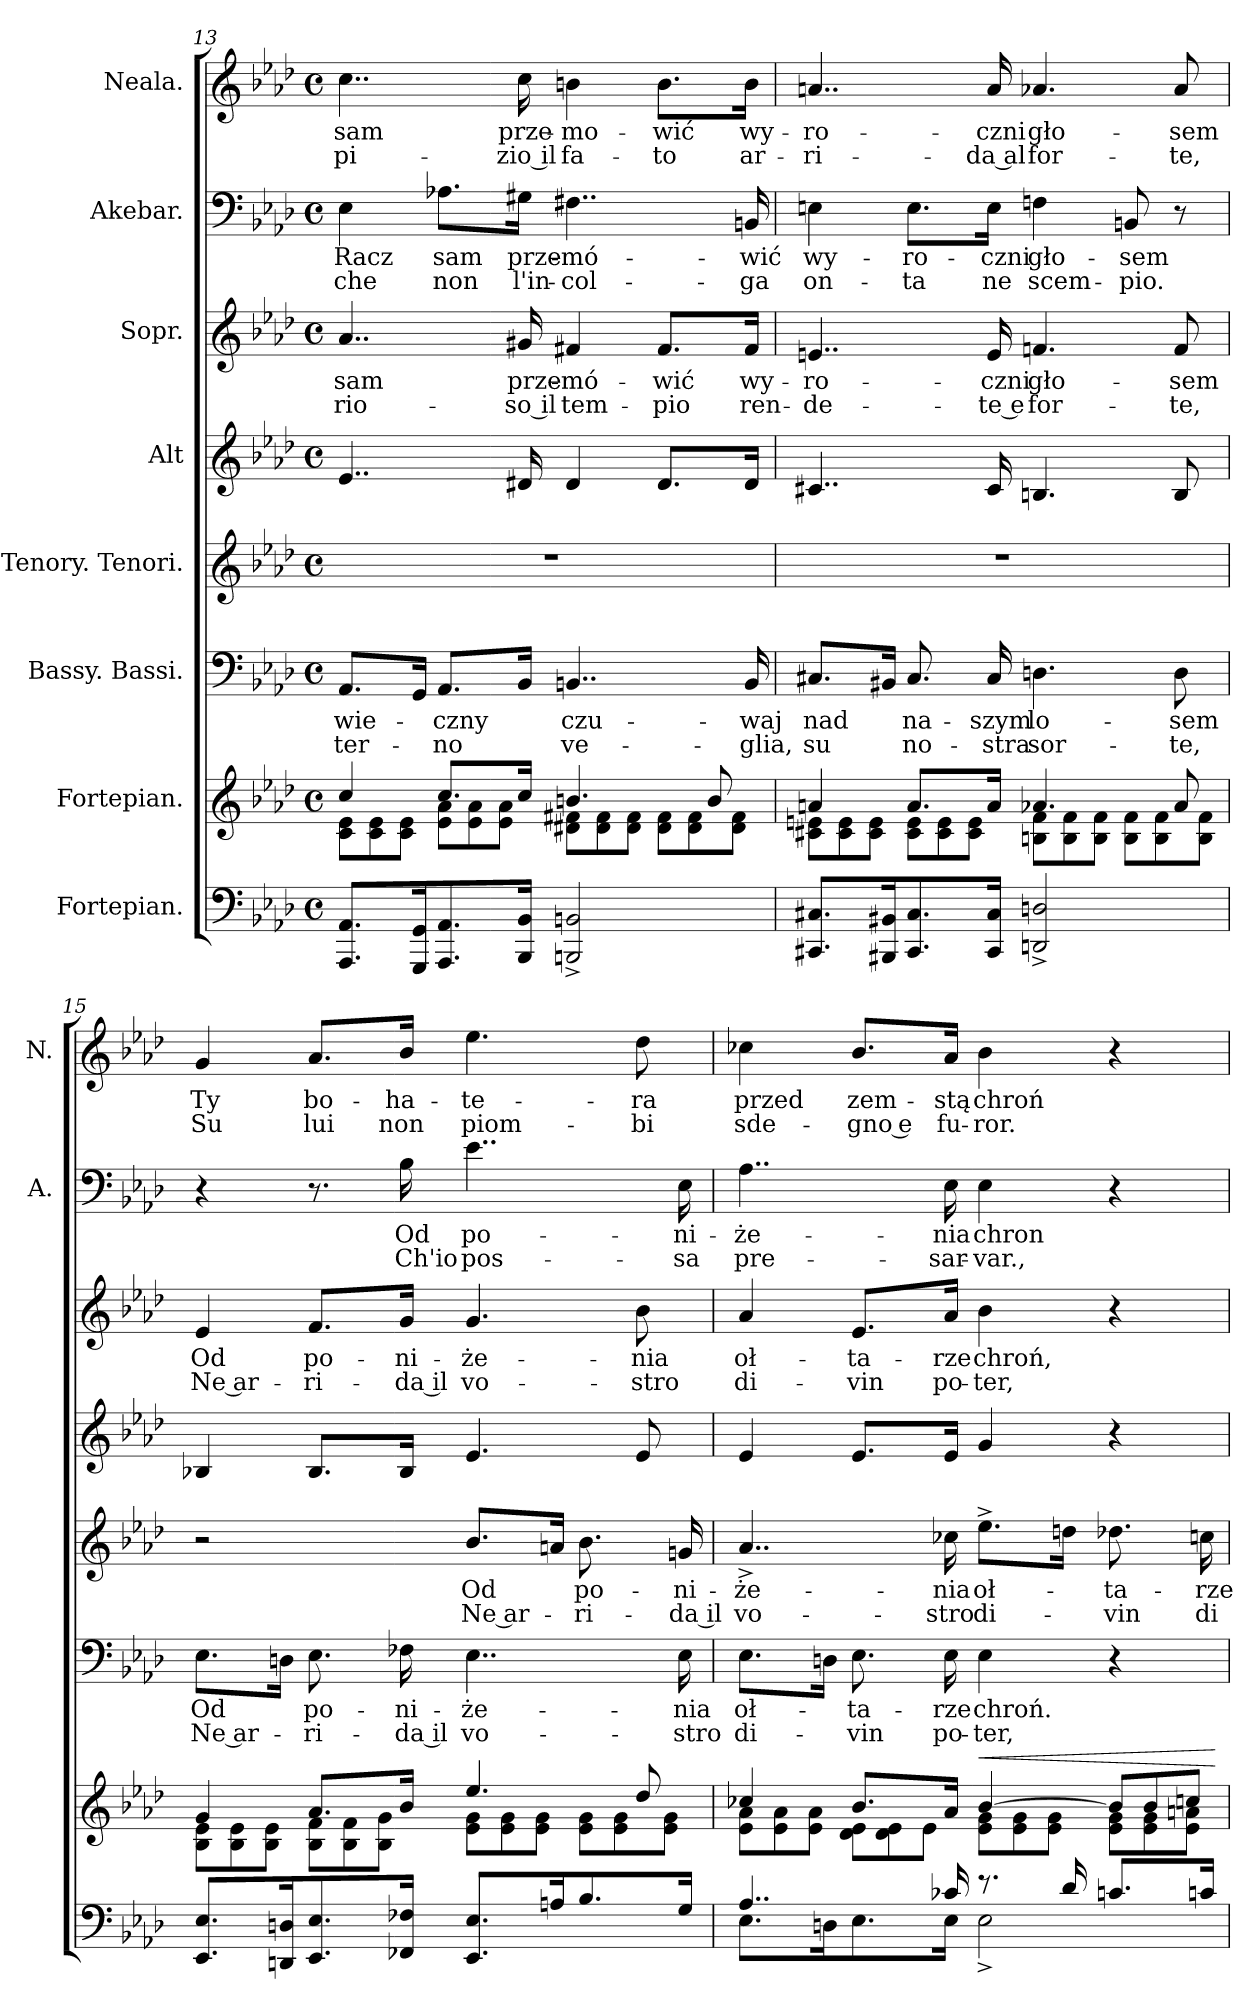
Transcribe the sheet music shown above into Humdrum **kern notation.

**kern	**kern	**dynam	**kern	**text	**text	**kern	**text	**text	**kern	**kern	**text	**text	**kern	**text	**text	**kern	**text	**text
*part8	*part7	*part7	*part6	*part6	*part6	*part5	*part5	*part5	*part4	*part3	*part3	*part3	*part2	*part2	*part2	*part1	*part1	*part1
*staff8	*staff7	*staff7	*staff6	*staff6	*staff6	*staff5	*staff5	*staff5	*staff4	*staff3	*staff3	*staff3	*staff2	*staff2	*staff2	*staff1	*staff1	*staff1
*I"Fortepian.	*I"Fortepian.	*	*I"Bassy. Bassi.	*	*	*I"Tenory. Tenori.	*	*	*I"Alt	*I"Sopr.	*	*	*I"Akebar.	*	*	*I"Neala.	*	*
*	*	*	*	*	*	*	*	*	*	*	*	*	*I'A.	*	*	*I'N.	*	*
*clefF4	*clefG2	*	*clefF4	*	*	*clefG2	*	*	*clefG2	*clefG2	*	*	*clefF4	*	*	*clefG2	*	*
*k[b-e-a-d-]	*k[b-e-a-d-]	*	*k[b-e-a-d-]	*	*	*k[b-e-a-d-]	*	*	*k[b-e-a-d-]	*k[b-e-a-d-]	*	*	*k[b-e-a-d-]	*	*	*k[b-e-a-d-]	*	*
*A-:	*A-:	*	*A-:	*	*	*A-:	*	*	*A-:	*A-:	*	*	*A-:	*	*	*A-:	*	*
*M4/4	*M4/4	*	*M4/4	*	*	*M4/4	*	*	*M4/4	*M4/4	*	*	*M4/4	*	*	*M4/4	*	*
*met(c)	*met(c)	*	*met(c)	*	*	*met(c)	*	*	*met(c)	*met(c)	*	*	*met(c)	*	*	*met(c)	*	*
=13	=13	=13	=13	=13	=13	=13	=13	=13	=13	=13	=13	=13	=13	=13	=13	=13	=13	=13
*	*^	*	*	*	*	*	*	*	*	*	*	*	*	*	*	*	*	*
*	*	*Xtuplet	*	*	*	*	*	*	*	*	*	*	*	*	*	*	*	*	*
8.AAA-/ 8.AA-/L	4cc/	12c\ 12e-\L	.	8.AA-/L	-wie-	-ter-	1r	.	.	4..e-/	4..a-/	sam	-rio-	4E-\	Racz	che	4..cc\	sam	-pi-
.	.	12c\ 12e-\	.	.	.	.	.	.	.	.	.	.	.	.	.	.	.	.	.
.	.	12c\ 12e-\J	.	.	.	.	.	.	.	.	.	.	.	.	.	.	.	.	.
16GGG/ 16GG/K	.	.	.	16GG/Jk	.	.	.	.	.	.	.	.	.	.	.	.	.	.	.
8.AAA-/ 8.AA-/	8.cc/L	12e-\ 12a-\L	.	8.AA-/L	-czny	-no	.	.	.	.	.	.	.	8.A-X\L	sam	non	.	.	.
.	.	12e-\ 12a-\	.	.	.	.	.	.	.	.	.	.	.	.	.	.	.	.	.
.	.	12e-\ 12a-\J	.	.	.	.	.	.	.	.	.	.	.	.	.	.	.	.	.
16BBB-/ 16BB-/Jk	16cc/Jk	.	.	16BB-/Jk	.	.	.	.	.	16d#X/	16g#X/	prze-	-so il	16G#X\Jk	prze-	l'in-	16cc\	prze-	-zio il
2BBBn^>/ 2BBn^>/	4.bn/	12d#X\ 12f#X\L	.	4..BBn/	czu-	ve-	.	.	.	4d#/	4f#X/	-mó-	tem-	4..F#X\	-mó-	-col-	4bn\	-mo-	fa-
.	.	12d#\ 12f#\	.	.	.	.	.	.	.	.	.	.	.	.	.	.	.	.	.
.	.	12d#\ 12f#\J	.	.	.	.	.	.	.	.	.	.	.	.	.	.	.	.	.
.	.	12d#\ 12f#\L	.	.	.	.	.	.	.	8.d#/L	8.f#/L	-wić	-pio	.	.	.	8.b\L	-wić	-to
.	.	12d#\ 12f#\	.	.	.	.	.	.	.	.	.	.	.	.	.	.	.	.	.
.	8b/	.	.	.	.	.	.	.	.	.	.	.	.	.	.	.	.	.	.
.	.	12d#\ 12f#\J	.	.	.	.	.	.	.	.	.	.	.	.	.	.	.	.	.
.	.	.	.	16BB/	-waj	-glia,	.	.	.	16d#/Jk	16f#/Jk	wy-	ren-	16BBn/	-wić	-ga	16b\Jk	wy-	ar-
=14	=14	=14	=14	=14	=14	=14	=14	=14	=14	=14	=14	=14	=14	=14	=14	=14	=14	=14	=14
8.CC#X/ 8.C#X/L	4an/	12c#X\ 12en\L	.	8.C#X/L	nad	su	1r	.	.	4..c#X/	4..en/	-ro-	-de-	4En\	wy-	on-	4..an/	-ro-	-ri-
.	.	12c#\ 12e\	.	.	.	.	.	.	.	.	.	.	.	.	.	.	.	.	.
.	.	12c#\ 12e\J	.	.	.	.	.	.	.	.	.	.	.	.	.	.	.	.	.
16BBB#X/ 16BB#X/K	.	.	.	16BB#X/Jk	.	.	.	.	.	.	.	.	.	.	.	.	.	.	.
8.CC#/ 8.C#/	8.a/L	12c#\ 12e\L	.	8.C#/	na-	no-	.	.	.	.	.	.	.	8.E\L	-ro-	-ta	.	.	.
.	.	12c#\ 12e\	.	.	.	.	.	.	.	.	.	.	.	.	.	.	.	.	.
.	.	12c#\ 12e\J	.	.	.	.	.	.	.	.	.	.	.	.	.	.	.	.	.
16CC#/ 16C#/Jk	16a/Jk	.	.	16C#/	-szym	-stra	.	.	.	16c#/	16e/	-czni	-te e	16E\Jk	-czni	ne	16a/	-czni	-da al
2DDn^/ 2Dn^/	4.a-X/	12Bn\ 12f\L	.	4.Dn\	lo-	sor-	.	.	.	4.Bn/	4.fn/	gło-	for-	4Fn\	gło-	scem-	4.a-X/	gło-	for-
.	.	12B\ 12f\	.	.	.	.	.	.	.	.	.	.	.	.	.	.	.	.	.
.	.	12B\ 12f\J	.	.	.	.	.	.	.	.	.	.	.	.	.	.	.	.	.
.	.	12B\ 12f\L	.	.	.	.	.	.	.	.	.	.	.	8BBn/	-sem	-pio.	.	.	.
.	.	12B\ 12f\	.	.	.	.	.	.	.	.	.	.	.	.	.	.	.	.	.
.	8a-/	.	.	8D\	-sem	-te,	.	.	.	8B/	8f/	-sem	-te,	8r	.	.	8a-/	-sem	-te,
.	.	12B\ 12f\J	.	.	.	.	.	.	.	.	.	.	.	.	.	.	.	.	.
=15	=15	=15	=15	=15	=15	=15	=15	=15	=15	=15	=15	=15	=15	=15	=15	=15	=15	=15	=15
8.EE-/ 8.E-/L	4g/	12B-\ 12e-\L	.	8.E-\L	Od	Ne ar-	2r	.	.	4B-X/	4e-/	Od	Ne ar-	4r	.	.	4g/	Ty	Su
.	.	12B-\ 12e-\	.	.	.	.	.	.	.	.	.	.	.	.	.	.	.	.	.
.	.	12B-\ 12e-\J	.	.	.	.	.	.	.	.	.	.	.	.	.	.	.	.	.
16DDn/ 16Dn/K	.	.	.	16Dn\Jk	.	.	.	.	.	.	.	.	.	.	.	.	.	.	.
8.EE-/ 8.E-/	8.a-/L	12B-\ 12f\L	.	8.E-\	po-	-ri-	.	.	.	8.B-/L	8.f/L	po-	-ri-	8.r	.	.	8.a-/L	bo-	lui
.	.	12B-\ 12f\	.	.	.	.	.	.	.	.	.	.	.	.	.	.	.	.	.
.	.	12B-\ 12g\J	.	.	.	.	.	.	.	.	.	.	.	.	.	.	.	.	.
16FF-X/ 16F-X/Jk	16b-/Jk	.	.	16F-X\	-ni-	-da il	.	.	.	16B-/Jk	16g/Jk	-ni-	-da il	16B-\	Od	Ch'io	16b-/Jk	-ha-	non
8.EE-/ 8.E-/L	4.ee-/	12e-\ 12g\L	.	4..E-\	-że-	vo-	8.b-/L	Od	Ne ar-	4.e-/	4.g/	-że-	vo-	4..e-\	po-	pos-	4.ee-\	-te-	piom-
.	.	12e-\ 12g\	.	.	.	.	.	.	.	.	.	.	.	.	.	.	.	.	.
.	.	12e-\ 12g\J	.	.	.	.	.	.	.	.	.	.	.	.	.	.	.	.	.
16An/K	.	.	.	.	.	.	16an/Jk	.	.	.	.	.	.	.	.	.	.	.	.
8.B-/	.	12e-\ 12g\L	.	.	.	.	8.b-\	po-	-ri-	.	.	.	.	.	.	.	.	.	.
.	.	12e-\ 12g\	.	.	.	.	.	.	.	.	.	.	.	.	.	.	.	.	.
.	8dd-/	.	.	.	.	.	.	.	.	8e-/	8b-\	-nia	-stro	.	.	.	8dd-\	-ra	-bi
.	.	12e-\ 12g\J	.	.	.	.	.	.	.	.	.	.	.	.	.	.	.	.	.
16G/Jk	.	.	.	16E-\	-nia	-stro	16gn/	-ni-	-da il	.	.	.	.	16E-\	-ni-	-sa	.	.	.
=16	=16	=16	=16	=16	=16	=16	=16	=16	=16	=16	=16	=16	=16	=16	=16	=16	=16	=16	=16
*^	*	*	*	*	*	*	*	*	*	*	*	*	*	*	*	*	*	*	*
4..A-/	8.E-\L	4cc-X/	12e-\ 12a-\L	.	8.E-\L	oł-	di-	4..a-^>/	-że-	vo-	4e-/	4a-/	oł-	di-	4..A-\	-że-	pre-	4cc-X\	przed	sde-
.	.	.	12e-\ 12a-\	.	.	.	.	.	.	.	.	.	.	.	.	.	.	.	.	.
.	.	.	12e-\ 12a-\J	.	.	.	.	.	.	.	.	.	.	.	.	.	.	.	.	.
.	16Dn\K	.	.	.	16Dn\Jk	.	.	.	.	.	.	.	.	.	.	.	.	.	.	.
.	8.E-\	8.b-/L	12d-\ 12e-\L	.	8.E-\	-ta-	-vin	.	.	.	8.e-/L	8.e-/L	-ta-	-vin	.	.	.	8.b-/L	zem-	-gno e
.	.	.	12d-\ 12e-\	.	.	.	.	.	.	.	.	.	.	.	.	.	.	.	.	.
.	.	.	12e-\J	.	.	.	.	.	.	.	.	.	.	.	.	.	.	.	.	.
16c-X/	16E-\Jk	16a-/Jk	.	.	16E-\	-rze	po-	16cc-X\	-nia	-stro	16e-/Jk	16a-/Jk	-rze	po-	16E-\	-nia	-sar-	16a-/Jk	-stą	fu-
!	!	!	!	!LO:HP:a	!	!	!	!	!	!	!	!	!	!	!	!	!	!	!	!
!	!	!	!	!LO:HP:n=1:b	!	!	!	!	!	!	!	!	!	!	!	!	!	!	!	!
8.r	2E-^\	[4b-/	12e-\ 12g\L	< <	4E-\	chroń.	-ter,	8.ee-^\L	oł-	di-	4g/	4b-\	chroń,	-ter,	4E-\	chron	-var.,	4b-\	chroń	-ror.
.	.	.	12e-\ 12g\	.	.	.	.	.	.	.	.	.	.	.	.	.	.	.	.	.
.	.	.	12e-\ 12g\J	.	.	.	.	.	.	.	.	.	.	.	.	.	.	.	.	.
16d-/	.	.	.	.	.	.	.	16ddn\Jk	.	.	.	.	.	.	.	.	.	.	.	.
8.cn/L	.	12b-/L]	12e-\ 12g\L	.	4r	.	.	8.dd-X\	-ta-	-vin	4r	4r	.	.	4r	.	.	4r	.	.
.	.	12b-/	12e-\ 12g\	.	.	.	.	.	.	.	.	.	.	.	.	.	.	.	.	.
.	.	12ccn/J	12e-\ 12an\J	.	.	.	.	.	.	.	.	.	.	.	.	.	.	.	.	.
16cn/Jk	.	.	.	.	.	.	.	16ccn\	-rze	di-	.	.	.	.	.	.	.	.	.	.
*v	*v	*	*	*	*	*	*	*	*	*	*	*	*	*	*	*	*	*	*	*
*	*v	*v	*	*	*	*	*	*	*	*	*	*	*	*	*	*	*	*	*
.	.	[ [	.	.	.	.	.	.	.	.	.	.	.	.	.	.	.	.
=	=	=	=	=	=	=	=	=	=	=	=	=	=	=	=	=	=	=
*-	*-	*-	*-	*-	*-	*-	*-	*-	*-	*-	*-	*-	*-	*-	*-	*-	*-	*-
